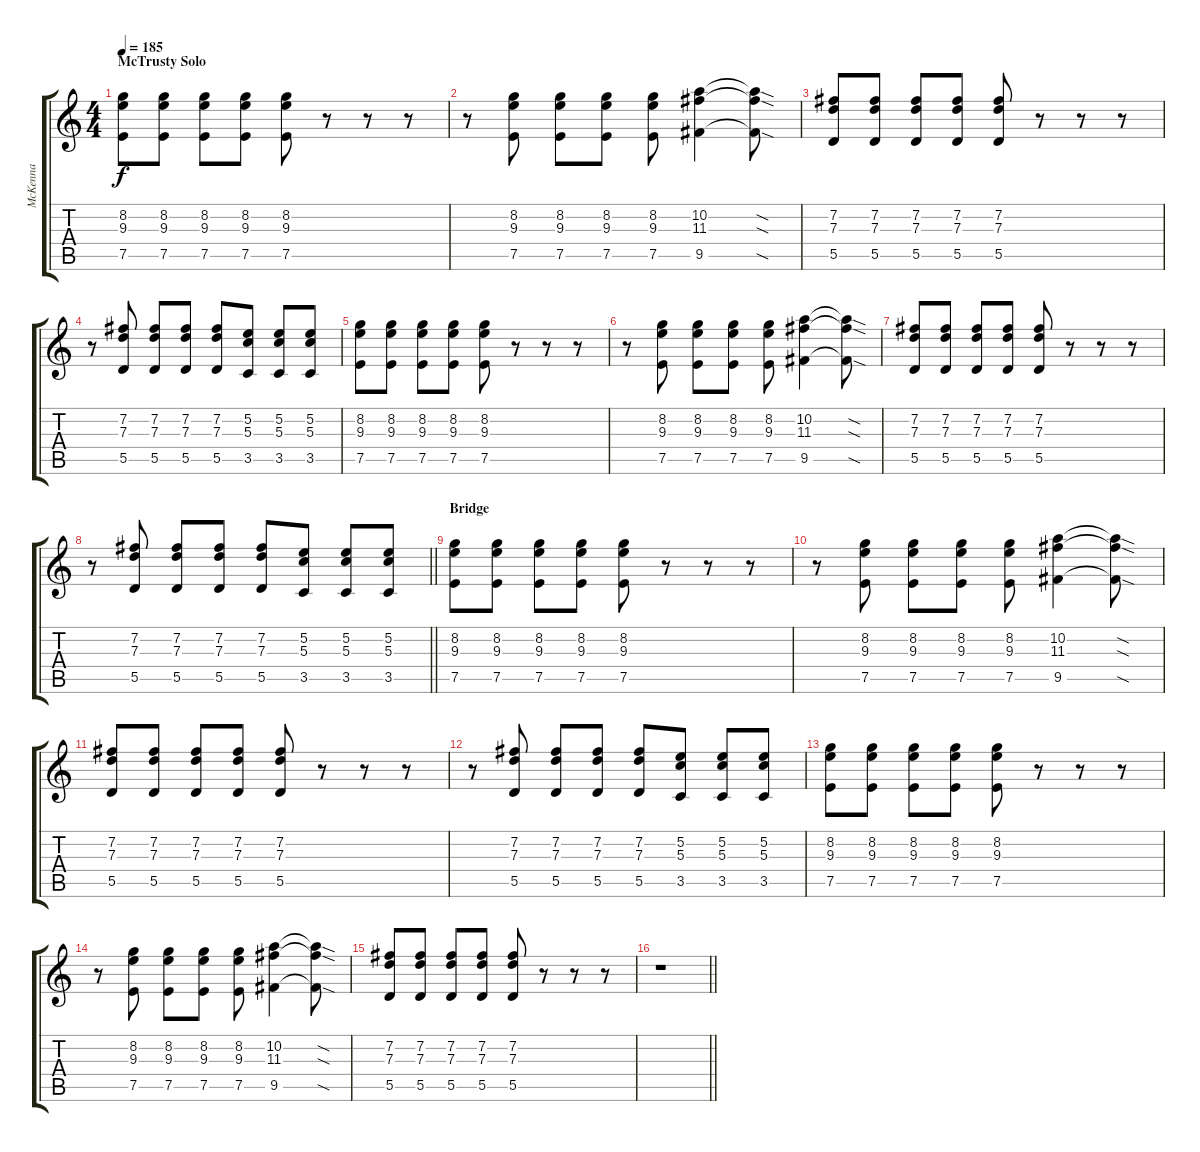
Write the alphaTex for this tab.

\track ("McKenna" "McKenna") {instrument distortionguitar}
\staff {score tabs}
\tuning (E4 B3 G3 D3 A2 D2) {hide}
\ts (4 4)
\section ("" "McTrusty Solo")
\tempo 185
\clef g2
\ks c
(8.2 9.3 7.5).8{dy f} (8.2 9.3 7.5).8 (8.2 9.3 7.5).8 (8.2 9.3 7.5).8 (8.2 9.3 7.5).8 r.8 r.8 r.8 |
r.8 (8.2 9.3 7.5).8 (8.2 9.3 7.5).8 (8.2 9.3 7.5).8 (8.2 9.3 7.5).8 (10.2 11.3 9.5).4 (10.2{sod t} 11.3{sod t} 9.5{sod t}).8 |
(7.2 7.3 5.5).8 (7.2 7.3 5.5).8 (7.2 7.3 5.5).8 (7.2 7.3 5.5).8 (7.2 7.3 5.5).8 r.8 r.8 r.8 |
r.8 (7.2 7.3 5.5).8 (7.2 7.3 5.5).8 (7.2 7.3 5.5).8 (7.2 7.3 5.5).8 (5.2 5.3 3.5).8 (5.2 5.3 3.5).8 (5.2 5.3 3.5).8 |
(8.2 9.3 7.5).8 (8.2 9.3 7.5).8 (8.2 9.3 7.5).8 (8.2 9.3 7.5).8 (8.2 9.3 7.5).8 r.8 r.8 r.8 |
r.8 (8.2 9.3 7.5).8 (8.2 9.3 7.5).8 (8.2 9.3 7.5).8 (8.2 9.3 7.5).8 (10.2 11.3 9.5).4 (10.2{sod t} 11.3{sod t} 9.5{sod t}).8 |
(7.2 7.3 5.5).8 (7.2 7.3 5.5).8 (7.2 7.3 5.5).8 (7.2 7.3 5.5).8 (7.2 7.3 5.5).8 r.8 r.8 r.8 |
\barLineRight lightlight
r.8 (7.2 7.3 5.5).8 (7.2 7.3 5.5).8 (7.2 7.3 5.5).8 (7.2 7.3 5.5).8 (5.2 5.3 3.5).8 (5.2 5.3 3.5).8 (5.2 5.3 3.5).8 |
\section ("" "Bridge")
(8.2 9.3 7.5).8 (8.2 9.3 7.5).8 (8.2 9.3 7.5).8 (8.2 9.3 7.5).8 (8.2 9.3 7.5).8 r.8 r.8 r.8 |
r.8 (8.2 9.3 7.5).8 (8.2 9.3 7.5).8 (8.2 9.3 7.5).8 (8.2 9.3 7.5).8 (10.2 11.3 9.5).4 (10.2{sod t} 11.3{sod t} 9.5{sod t}).8 |
(7.2 7.3 5.5).8 (7.2 7.3 5.5).8 (7.2 7.3 5.5).8 (7.2 7.3 5.5).8 (7.2 7.3 5.5).8 r.8 r.8 r.8 |
r.8 (7.2 7.3 5.5).8 (7.2 7.3 5.5).8 (7.2 7.3 5.5).8 (7.2 7.3 5.5).8 (5.2 5.3 3.5).8 (5.2 5.3 3.5).8 (5.2 5.3 3.5).8 |
(8.2 9.3 7.5).8 (8.2 9.3 7.5).8 (8.2 9.3 7.5).8 (8.2 9.3 7.5).8 (8.2 9.3 7.5).8 r.8 r.8 r.8 |
r.8 (8.2 9.3 7.5).8 (8.2 9.3 7.5).8 (8.2 9.3 7.5).8 (8.2 9.3 7.5).8 (10.2 11.3 9.5).4 (10.2{sod t} 11.3{sod t} 9.5{sod t}).8 |
(7.2 7.3 5.5).8 (7.2 7.3 5.5).8 (7.2 7.3 5.5).8 (7.2 7.3 5.5).8 (7.2 7.3 5.5).8 r.8 r.8 r.8 |
\barLineRight lightlight
r.1
